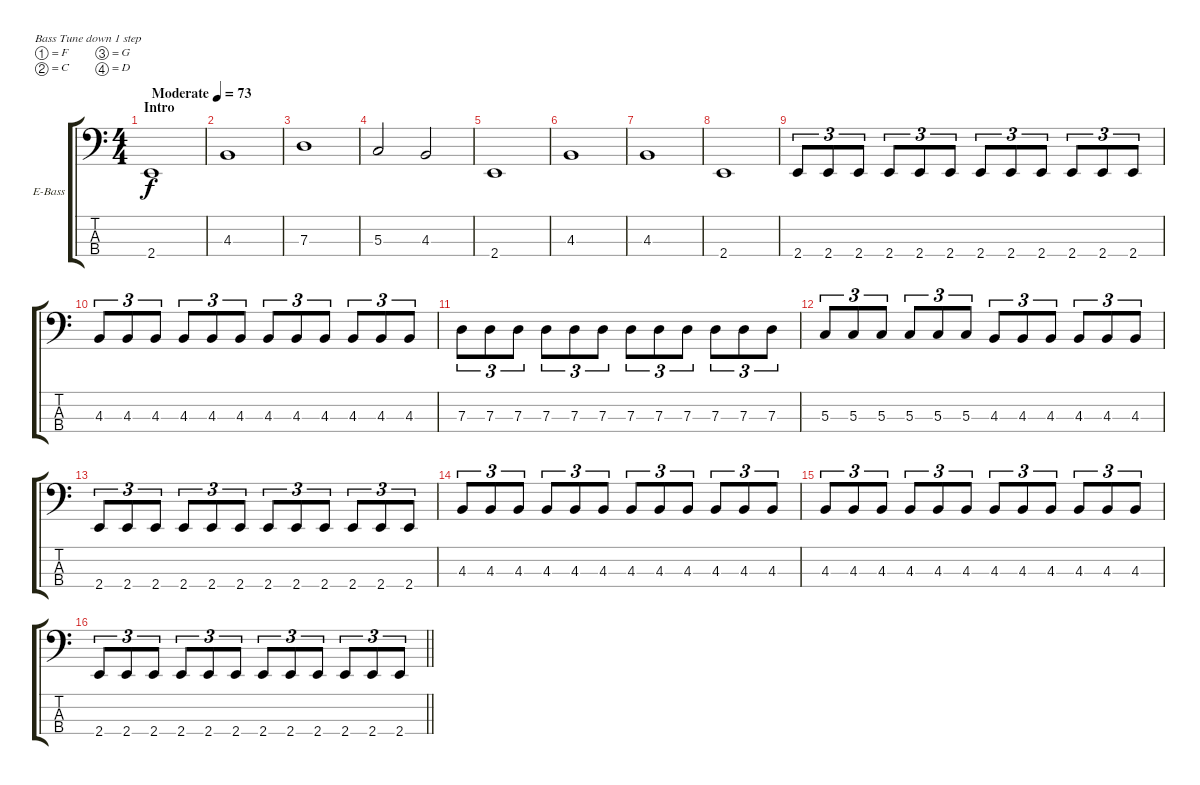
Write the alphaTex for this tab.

\bracketExtendMode groupsimilarinstruments
\firstSystemTrackNameOrientation horizontal
\otherSystemsTrackNameOrientation horizontal
\track ("Joey DeMaio" "E-Bass") {instrument electricbasspick}
\staff {score tabs}
\tuning (F2 C2 G1 D1)
\ts (4 4)
\beaming (8 2 2 2 2)
\section ("" "Intro")
\tempo (73 "Moderate")
\clef f4
\ks c
2.4.1{dy f instrument electricbasspick} |
4.3.1 |
7.3.1 |
5.3.2 4.3.2 |
2.4.1 |
4.3.1 |
4.3.1 |
2.4.1 |
2.4.8{tu (3 2)} 2.4.8{tu (3 2)} 2.4.8{tu (3 2)} 2.4.8{tu (3 2)} 2.4.8{tu (3 2)} 2.4.8{tu (3 2)} 2.4.8{tu (3 2)} 2.4.8{tu (3 2)} 2.4.8{tu (3 2)} 2.4.8{tu (3 2)} 2.4.8{tu (3 2)} 2.4.8{tu (3 2)} |
4.3.8{tu (3 2)} 4.3.8{tu (3 2)} 4.3.8{tu (3 2)} 4.3.8{tu (3 2)} 4.3.8{tu (3 2)} 4.3.8{tu (3 2)} 4.3.8{tu (3 2)} 4.3.8{tu (3 2)} 4.3.8{tu (3 2)} 4.3.8{tu (3 2)} 4.3.8{tu (3 2)} 4.3.8{tu (3 2)} |
7.3.8{tu (3 2)} 7.3.8{tu (3 2)} 7.3.8{tu (3 2)} 7.3.8{tu (3 2)} 7.3.8{tu (3 2)} 7.3.8{tu (3 2)} 7.3.8{tu (3 2)} 7.3.8{tu (3 2)} 7.3.8{tu (3 2)} 7.3.8{tu (3 2)} 7.3.8{tu (3 2)} 7.3.8{tu (3 2)} |
5.3.8{tu (3 2)} 5.3.8{tu (3 2)} 5.3.8{tu (3 2)} 5.3.8{tu (3 2)} 5.3.8{tu (3 2)} 5.3.8{tu (3 2)} 4.3.8{tu (3 2)} 4.3.8{tu (3 2)} 4.3.8{tu (3 2)} 4.3.8{tu (3 2)} 4.3.8{tu (3 2)} 4.3.8{tu (3 2)} |
2.4.8{tu (3 2)} 2.4.8{tu (3 2)} 2.4.8{tu (3 2)} 2.4.8{tu (3 2)} 2.4.8{tu (3 2)} 2.4.8{tu (3 2)} 2.4.8{tu (3 2)} 2.4.8{tu (3 2)} 2.4.8{tu (3 2)} 2.4.8{tu (3 2)} 2.4.8{tu (3 2)} 2.4.8{tu (3 2)} |
4.3.8{tu (3 2)} 4.3.8{tu (3 2)} 4.3.8{tu (3 2)} 4.3.8{tu (3 2)} 4.3.8{tu (3 2)} 4.3.8{tu (3 2)} 4.3.8{tu (3 2)} 4.3.8{tu (3 2)} 4.3.8{tu (3 2)} 4.3.8{tu (3 2)} 4.3.8{tu (3 2)} 4.3.8{tu (3 2)} |
4.3.8{tu (3 2)} 4.3.8{tu (3 2)} 4.3.8{tu (3 2)} 4.3.8{tu (3 2)} 4.3.8{tu (3 2)} 4.3.8{tu (3 2)} 4.3.8{tu (3 2)} 4.3.8{tu (3 2)} 4.3.8{tu (3 2)} 4.3.8{tu (3 2)} 4.3.8{tu (3 2)} 4.3.8{tu (3 2)} |
\barLineRight lightlight
2.4.8{tu (3 2)} 2.4.8{tu (3 2)} 2.4.8{tu (3 2)} 2.4.8{tu (3 2)} 2.4.8{tu (3 2)} 2.4.8{tu (3 2)} 2.4.8{tu (3 2)} 2.4.8{tu (3 2)} 2.4.8{tu (3 2)} 2.4.8{tu (3 2)} 2.4.8{tu (3 2)} 2.4.8{tu (3 2)}
